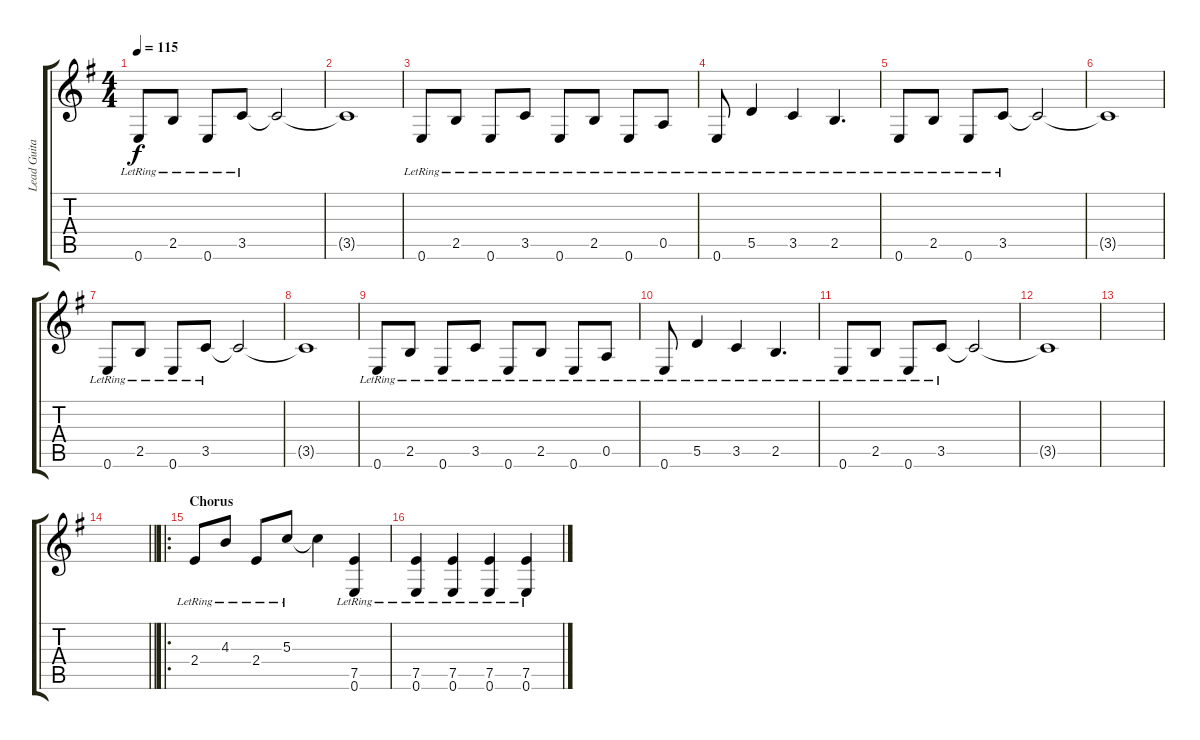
\track ("Lead Guitar" "Lead Guita") {instrument overdrivenguitar}
\staff {score tabs}
\tuning (E4 B3 G3 D3 A2 E2) {hide}
\ts (4 4)
\tempo 115
\clef g2
\ks g
0.6{lr}.8{dy f} 2.5{lr}.8 0.6{lr}.8 3.5{lr}.8 3.5{t}.2 |
3.5{t}.1 |
0.6{lr}.8 2.5{lr}.8 0.6{lr}.8 3.5{lr}.8 0.6{lr}.8 2.5{lr}.8 0.6{lr}.8 0.5{lr}.8 |
0.6{lr}.8 5.5{lr}.4 3.5{lr}.4 2.5{lr}.4{d} |
0.6{lr}.8 2.5{lr}.8 0.6{lr}.8 3.5{lr}.8 3.5{t}.2 |
3.5{t}.1 |
0.6{lr}.8 2.5{lr}.8 0.6{lr}.8 3.5{lr}.8 3.5{t}.2 |
3.5{t}.1 |
0.6{lr}.8 2.5{lr}.8 0.6{lr}.8 3.5{lr}.8 0.6{lr}.8 2.5{lr}.8 0.6{lr}.8 0.5{lr}.8 |
0.6{lr}.8 5.5{lr}.4 3.5{lr}.4 2.5{lr}.4{d} |
0.6{lr}.8 2.5{lr}.8 0.6{lr}.8 3.5{lr}.8 3.5{t}.2 |
3.5{t}.1 |
|
\barLineRight lightlight
|
\ro
\section ("" "Chorus")
2.4{lr}.8 4.3{lr}.8 2.4{lr}.8 5.3{lr}.8 5.3{t}.4 (7.5 0.6{lr}).4 |
(7.5 0.6{lr}).4 (7.5 0.6{lr}).4 (7.5 0.6{lr}).4 (7.5 0.6{lr}).4
